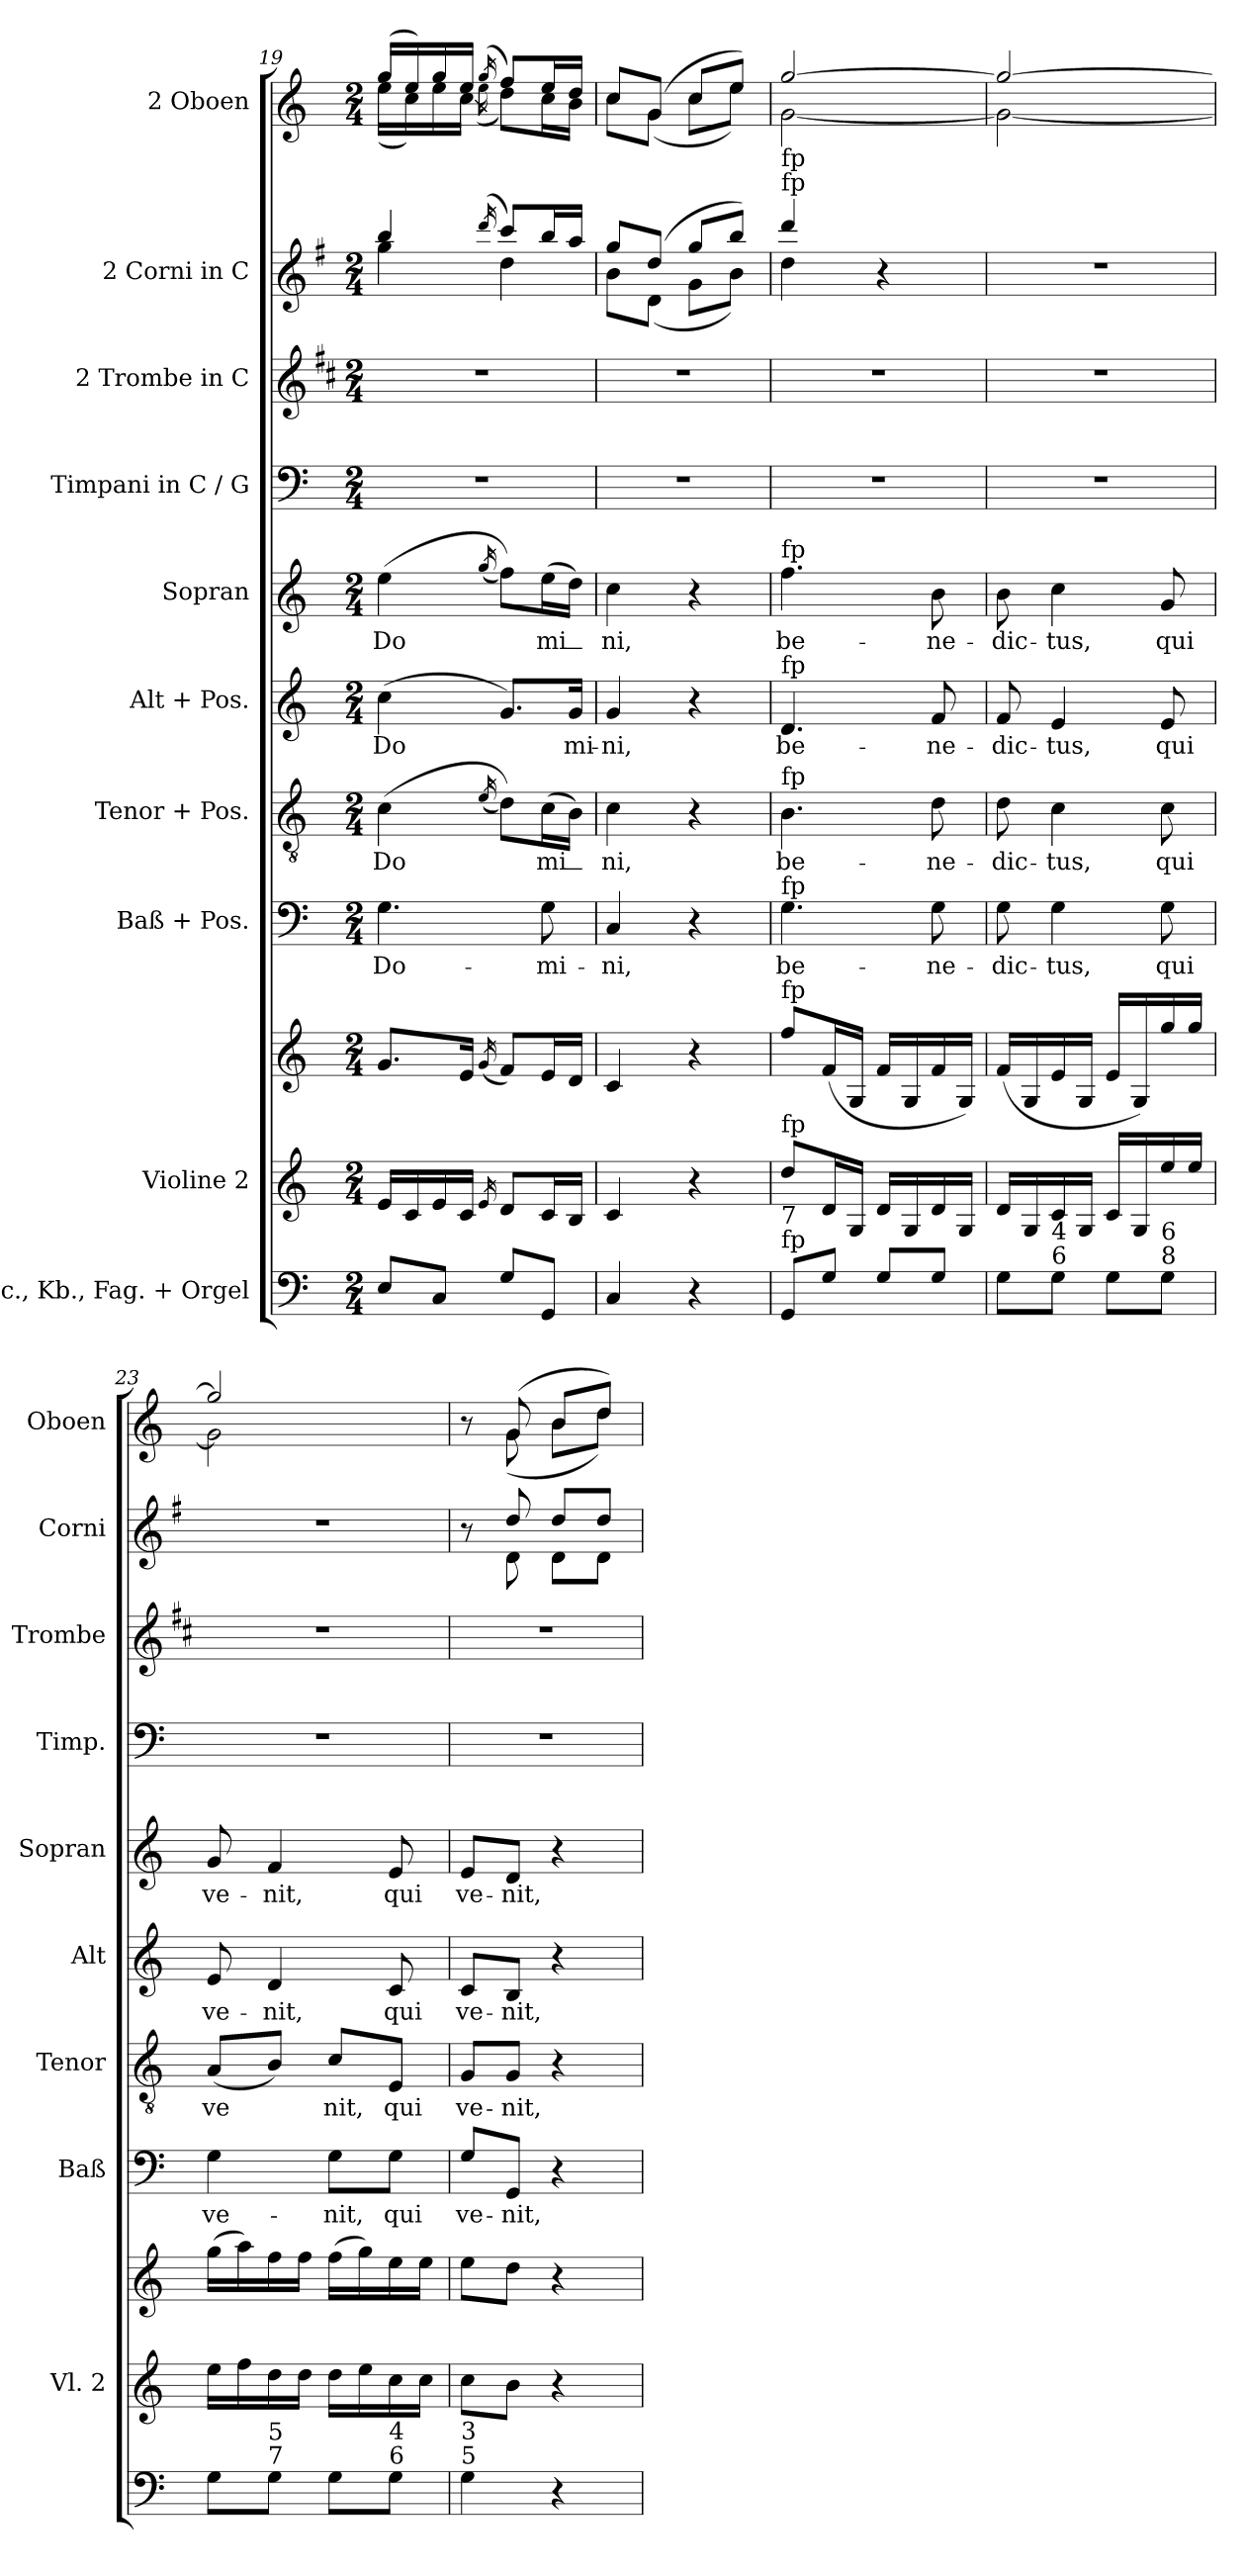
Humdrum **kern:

**kern	**kern	**kern	**kern	**text	**kern	**text	**kern	**text	**kern	**text	**kern	**kern	**kern	**kern
*part10	*part9	*part9	*part8	*part8	*part7	*part7	*part6	*part6	*part5	*part5	*part4	*part3	*part2	*part1
*staff11	*staff10	*staff9	*staff8	*staff8	*staff7	*staff7	*staff6	*staff6	*staff5	*staff5	*staff4	*staff3	*staff2	*staff1
*I"Vlc., Kb., Fag. + Orgel	*I"Violine 2	*	*I"Baß + Pos.	*	*I"Tenor + Pos.	*	*I"Alt + Pos.	*	*I"Sopran	*	*I"Timpani in C / G	*I"2 Trombe in C	*I"2 Corni in C	*I"2 Oboen
*	*I'Vl. 2	*	*I'Baß	*	*I'Tenor	*	*I'Alt	*	*I'Sopran	*	*I'Timp.	*I'Trombe	*I'Corni	*I'Oboen
*clefF4	*clefG2	*clefG2	*clefF4	*	*clefGv2	*	*clefG2	*	*clefG2	*	*clefF4	*clefG2	*clefG2	*clefG2
*	*	*	*	*	*	*	*	*	*	*	*	*ITrd1c2	*ITrd4c7	*
*k[]	*k[]	*k[]	*k[]	*	*k[]	*	*k[]	*	*k[]	*	*k[]	*k[]	*k[]	*k[]
*M2/4	*M2/4	*M2/4	*M2/4	*	*M2/4	*	*M2/4	*	*M2/4	*	*M2/4	*M2/4	*M2/4	*M2/4
=19	=19	=19	=19	=19	=19	=19	=19	=19	=19	=19	=19	=19	=19	=19
!	!	!	!	!LO:LY:b	!	!LO:LY:b	!	!LO:LY:b	!	!LO:LY:b	!	!	!	!
*	*	*	*	*	*	*	*	*	*	*	*	*	*^	*^
8E/L	16e/LL	8.g/L	4.G\	Do-	(>4c\	Do	(>4cc\	Do	(>4ee\	Do	2r	2r	4ee/	4cc\	(>16gg/LL	(<16ee\LL
.	16c/	.	.	.	.	.	.	.	.	.	.	.	.	.	16ee/)	16cc\)
8C/J	16e/	.	.	.	.	.	.	.	.	.	.	.	.	.	16gg/	16ee\
.	16c/JJ	16e/Jk	.	.	.	.	.	.	.	.	.	.	.	.	16ee/JJ	16cc\JJ
.	16qe/	(<16qg/	.	.	(<16qe/	.	.	.	(<16qgg/	.	.	.	(<16qgg/	.	(<16qgg/	(>16qee\
8G/L	8d/L	8f/L)	.	.	8d\L))	.	8.g/L)	.	8ff\L))	.	.	.	8ff/L)	4g\	8ff/L)	8dd\L)
!	!	!	!	!LO:LY:b	!	!LO:LY:b	!	!	!	!LO:LY:b	!	!	!	!	!	!
8GG/J	16c/L	16e/L	8G\	mi-	(>16c\L	mi_-	.	.	(>16ee\L	mi_-	.	.	16ee/L	.	16ee/L	16cc\L
!	!	!	!	!	!	!	!	!LO:LY:b	!	!	!	!	!	!	!	!
.	16B/JJ	16d/JJ	.	.	16B\JJ)	.	16g/Jk	mi-	16dd\JJ)	.	.	.	16dd/JJ	.	16dd/JJ	16b\JJ
=20	=20	=20	=20	=20	=20	=20	=20	=20	=20	=20	=20	=20	=20	=20	=20	=20
!	!	!	!	!LO:LY:b	!	!LO:LY:b	!	!LO:LY:b	!	!LO:LY:b	!	!	!	!	!	!
4C/	4c/	4c/	4C/	ni,	4c\	ni,	4g/	ni,	4cc\	ni,	2r	2r	8cc/L	8e\L	8cc/L	8cc\L
.	.	.	.	.	.	.	.	.	.	.	.	.	(>8g/J	(<8G\J	(>8g/J	(<8g\J
4r	4r	4r	4r	.	4r	.	4r	.	4r	.	.	.	8cc/L	8c\L	8cc/L	8cc\L
.	.	.	.	.	.	.	.	.	.	.	.	.	8ee/J)	8e\J)	8ee/J)	8ee\J)
!!LO:PB:g=z	!!
=21	=21	=21	=21	=21	=21	=21	=21	=21	=21	=21	=21	=21	=21	=21	=21	=21
!	!	!	!	!	!	!	!	!	!	!	!	!	!LO:TX:a:t=fp	!	!	!
!	!	!	!	!	!	!	!	!	!	!	!	!	!LO:TX:a:t=fp	!	!	!
!	!	!	!	!	!	!	!	!	!LO:TX:a:t=fp	!	!	!	!	!	!	!
!	!	!	!	!	!	!	!LO:TX:a:t=fp	!	!	!	!	!	!	!	!	!
!	!	!	!	!	!LO:TX:a:t=fp	!	!	!	!	!	!	!	!	!	!	!
!	!	!	!LO:TX:a:t=fp	!	!	!	!	!	!	!	!	!	!	!	!	!
!	!	!LO:TX:a:t=fp	!	!	!	!	!	!	!	!	!	!	!	!	!	!
!	!LO:TX:a:t=fp	!	!	!	!	!	!	!	!	!	!	!	!	!	!	!
!LO:TX:a:t=fp	!	!	!	!	!	!	!	!	!	!	!	!	!	!	!	!
!LO:TX:a:t=7	!	!	!	!	!	!	!	!	!	!	!	!	!	!	!	!
!	!	!	!	!LO:LY:b	!	!LO:LY:b	!	!LO:LY:b	!	!LO:LY:b	!	!	!	!	!	!
8GG/L	8dd/L	8ff/L	4.G\	be-	4.B\	be-	4.d/	be-	4.ff\	be-	2r	2r	4gg/	4g\	[2gg/	[2g\
8G/J	16d/L	(<16f/L	.	.	.	.	.	.	.	.	.	.	.	.	.	.
.	16G/JJ	16G/JJ	.	.	.	.	.	.	.	.	.	.	.	.	.	.
8G/L	16d/LL	16f/LL	.	.	.	.	.	.	.	.	.	.	4r	4ryy	.	.
.	16G/	16G/	.	.	.	.	.	.	.	.	.	.	.	.	.	.
!	!	!	!	!LO:LY:b	!	!LO:LY:b	!	!LO:LY:b	!	!LO:LY:b	!	!	!	!	!	!
8G/J	16d/	16f/	8G\	ne-	8d\	ne-	8f/	ne-	8b\	ne-	.	.	.	.	.	.
.	16G/JJ	16G/JJ)	.	.	.	.	.	.	.	.	.	.	.	.	.	.
*	*	*	*	*	*	*	*	*	*	*	*	*	*v	*v	*	*
=22	=22	=22	=22	=22	=22	=22	=22	=22	=22	=22	=22	=22	=22	=22	=22
!	!	!	!	!LO:LY:b	!	!LO:LY:b	!	!LO:LY:b	!	!LO:LY:b	!	!	!	!	!
8G\L	16d/LL	(<16f/LL	8G\	dic-	8d\	dic-	8f/	dic-	8b\	dic-	2r	2r	2r	2gg/_	2g\_
.	16G/	16G/	.	.	.	.	.	.	.	.	.	.	.	.	.
!LO:TX:a:t=6	!	!	!	!	!	!	!	!	!	!	!	!	!	!	!
!LO:TX:a:t=4	!	!	!	!	!	!	!	!	!	!	!	!	!	!	!
!	!	!	!	!LO:LY:b	!	!LO:LY:b	!	!LO:LY:b	!	!LO:LY:b	!	!	!	!	!
8G\J	16c/	16e/	4G\	tus,	4c\	tus,	4e/	tus,	4cc\	tus,	.	.	.	.	.
.	16G/JJ	16G/JJ	.	.	.	.	.	.	.	.	.	.	.	.	.
8G\L	16c/LL	16e/LL	.	.	.	.	.	.	.	.	.	.	.	.	.
.	16G/	16G/)	.	.	.	.	.	.	.	.	.	.	.	.	.
!LO:TX:a:t=8	!	!	!	!	!	!	!	!	!	!	!	!	!	!	!
!LO:TX:a:t=6	!	!	!	!	!	!	!	!	!	!	!	!	!	!	!
!	!	!	!	!LO:LY:b	!	!LO:LY:b	!	!LO:LY:b	!	!LO:LY:b	!	!	!	!	!
8G\J	16ee/	16gg/	8G\	qui	8c\	qui	8e/	qui	8g/	qui	.	.	.	.	.
.	16ee/JJ	16gg/JJ	.	.	.	.	.	.	.	.	.	.	.	.	.
=23	=23	=23	=23	=23	=23	=23	=23	=23	=23	=23	=23	=23	=23	=23	=23
!	!	!	!	!LO:LY:b	!	!LO:LY:b	!	!LO:LY:b	!	!LO:LY:b	!	!	!	!	!
8G\L	16ee\LL	(>16gg\LL	4G\	ve-	(<8A/L	ve	8e/	ve-	8g/	ve-	2r	2r	2r	2gg/]	2g\]
.	16ff\	16aa\)	.	.	.	.	.	.	.	.	.	.	.	.	.
!LO:TX:a:t=7	!	!	!	!	!	!	!	!	!	!	!	!	!	!	!
!LO:TX:a:t=5	!	!	!	!	!	!	!	!	!	!	!	!	!	!	!
!	!	!	!	!	!	!	!	!LO:LY:b	!	!LO:LY:b	!	!	!	!	!
8G\J	16dd\	16ff\	.	.	8B/J)	.	4d/	nit,	4f/	nit,	.	.	.	.	.
.	16dd\JJ	16ff\JJ	.	.	.	.	.	.	.	.	.	.	.	.	.
!	!	!	!	!LO:LY:b	!	!LO:LY:b	!	!	!	!	!	!	!	!	!
8G\L	16dd\LL	(>16ff\LL	8G\L	nit,	8c/L	nit,	.	.	.	.	.	.	.	.	.
.	16ee\	16gg\)	.	.	.	.	.	.	.	.	.	.	.	.	.
!LO:TX:a:t=6	!	!	!	!	!	!	!	!	!	!	!	!	!	!	!
!LO:TX:a:t=4	!	!	!	!	!	!	!	!	!	!	!	!	!	!	!
!	!	!	!	!LO:LY:b	!	!LO:LY:b	!	!LO:LY:b	!	!LO:LY:b	!	!	!	!	!
8G\J	16cc\	16ee\	8G\J	qui	8E/J	qui	8c/	qui	8e/	qui	.	.	.	.	.
.	16cc\JJ	16ee\JJ	.	.	.	.	.	.	.	.	.	.	.	.	.
=24	=24	=24	=24	=24	=24	=24	=24	=24	=24	=24	=24	=24	=24	=24	=24
!LO:TX:a:t=5	!	!	!	!	!	!	!	!	!	!	!	!	!	!	!
!LO:TX:a:t=3	!	!	!	!	!	!	!	!	!	!	!	!	!	!	!
!	!	!	!	!LO:LY:b	!	!LO:LY:b	!	!LO:LY:b	!	!LO:LY:b	!	!	!	!	!
*	*	*	*	*	*	*	*	*	*	*	*	*	*^	*	*
4G\	8cc\L	8ee\L	8G/L	ve-	8G/L	ve-	8c/L	ve-	8e/L	ve-	2r	2r	8r	8ryy	8r	8ryy
!	!	!	!	!LO:LY:b	!	!LO:LY:b	!	!LO:LY:b	!	!LO:LY:b	!	!	!	!	!	!
.	8b\J	8dd\J	8GG/J	nit,	8G/J	nit,	8B/J	nit,	8d/J	nit,	.	.	8g/	8G\	(>8g/	(<8g\
4r	4r	4r	4r	.	4r	.	4r	.	4r	.	.	.	8g/L	8G\L	8b/L	8b\L
.	.	.	.	.	.	.	.	.	.	.	.	.	8g/J	8G\J	8dd/J)	8dd\J)
*	*	*	*	*	*	*	*	*	*	*	*	*	*v	*v	*	*
*	*	*	*	*	*	*	*	*	*	*	*	*	*	*v	*v
=	=	=	=	=	=	=	=	=	=	=	=	=	=	=
*-	*-	*-	*-	*-	*-	*-	*-	*-	*-	*-	*-	*-	*-	*-
